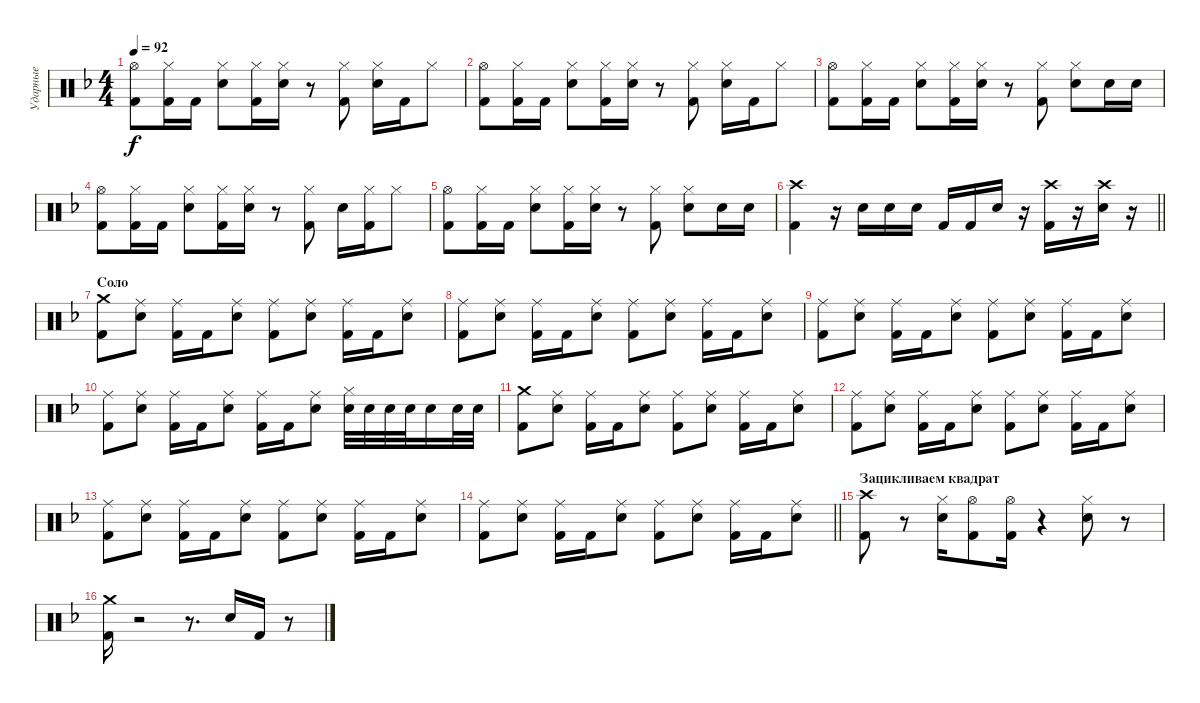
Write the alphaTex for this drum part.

\track ("Ударные" "Ударные") {instrument percussion}
\staff {score}
\articulation defaults
\ts (4 4)
\tempo 92
\clef neutral
\ks dminor
("Kick (hit) 2" "Hi-Hat (open)").8{dy f} ("Kick (hit) 2" "Hi-Hat (closed)").16 "Kick (hit) 2".16 ("Snare (hit) 2" "Hi-Hat (closed)").8 ("Kick (hit) 2" "Hi-Hat (closed)").16 ("Snare (hit) 2" "Hi-Hat (closed)").16 r.8 ("Kick (hit) 2" "Hi-Hat (closed)").8 ("Snare (hit) 2" "Hi-Hat (closed)").16 "Kick (hit) 2".16 "Hi-Hat (closed)".8 |
("Kick (hit) 2" "Hi-Hat (open)").8 ("Kick (hit) 2" "Hi-Hat (closed)").16 "Kick (hit) 2".16 ("Snare (hit) 2" "Hi-Hat (closed)").8 ("Kick (hit) 2" "Hi-Hat (closed)").16 ("Snare (hit) 2" "Hi-Hat (closed)").16 r.8 ("Kick (hit) 2" "Hi-Hat (closed)").8 ("Snare (hit) 2" "Hi-Hat (closed)").16 "Kick (hit) 2".16 "Hi-Hat (closed)".8 |
("Kick (hit) 2" "Hi-Hat (open)").8 ("Kick (hit) 2" "Hi-Hat (closed)").16 "Kick (hit) 2".16 ("Snare (hit) 2" "Hi-Hat (closed)").8 ("Kick (hit) 2" "Hi-Hat (closed)").16 ("Snare (hit) 2" "Hi-Hat (closed)").16 r.8 ("Kick (hit) 2" "Hi-Hat (closed)").8 ("Snare (hit) 2" "Hi-Hat (closed)").8 "Snare (hit) 2".16 "Snare (hit) 2".16 |
("Kick (hit) 2" "Hi-Hat (open)").8 ("Kick (hit) 2" "Hi-Hat (closed)").16 "Kick (hit) 2".16 ("Snare (hit) 2" "Hi-Hat (closed)").8 ("Kick (hit) 2" "Hi-Hat (closed)").16 ("Snare (hit) 2" "Hi-Hat (closed)").16 r.8 ("Kick (hit) 2" "Hi-Hat (closed)").8 "Snare (hit) 2".16 ("Kick (hit) 2" "Hi-Hat (closed)").16 "Hi-Hat (closed)".8 |
("Kick (hit) 2" "Hi-Hat (open)").8 ("Kick (hit) 2" "Hi-Hat (closed)").16 "Kick (hit) 2".16 ("Snare (hit) 2" "Hi-Hat (closed)").8 ("Kick (hit) 2" "Hi-Hat (closed)").16 ("Snare (hit) 2" "Hi-Hat (closed)").16 r.8 ("Kick (hit) 2" "Hi-Hat (closed)").8 ("Snare (hit) 2" "Hi-Hat (closed)").8 "Snare (hit) 2".16 "Snare (hit) 2".16 |
\barLineRight lightlight
("Kick (hit) 2" "Crash high (hit)").4 r.16 "Snare (hit) 2".16 "Snare (hit) 2".16 "Snare (hit) 2".16 "Kick (hit) 2".16 "Kick (hit) 2".16 "Snare (hit) 2".16 r.16 ("Kick (hit) 2" "Crash high (hit)").16 r.16 ("Snare (hit) 2" "Crash high (hit)").16 r.16 |
\section ("" "Соло ")
("Kick (hit) 2" "Crash medium (hit)").8 ("Snare (hit) 2" "Ride (middle)").8 ("Kick (hit) 2" "Ride (middle)").16 "Kick (hit) 2".16 ("Snare (hit) 2" "Ride (middle)").8 ("Kick (hit) 2" "Ride (middle)").8 ("Snare (hit) 2" "Ride (middle)").8 ("Kick (hit) 2" "Ride (middle)").16 "Kick (hit) 2".16 ("Snare (hit) 2" "Ride (middle)").8 |
("Kick (hit) 2" "Ride (middle)").8 ("Snare (hit) 2" "Ride (middle)").8 ("Kick (hit) 2" "Ride (middle)").16 "Kick (hit) 2".16 ("Snare (hit) 2" "Ride (middle)").8 ("Kick (hit) 2" "Ride (middle)").8 ("Snare (hit) 2" "Ride (middle)").8 ("Kick (hit) 2" "Ride (middle)").16 "Kick (hit) 2".16 ("Snare (hit) 2" "Ride (middle)").8 |
("Kick (hit) 2" "Ride (middle)").8 ("Snare (hit) 2" "Ride (middle)").8 ("Kick (hit) 2" "Ride (middle)").16 "Kick (hit) 2".16 ("Snare (hit) 2" "Ride (middle)").8 ("Kick (hit) 2" "Ride (middle)").8 ("Snare (hit) 2" "Ride (middle)").8 ("Kick (hit) 2" "Ride (middle)").16 "Kick (hit) 2".16 ("Snare (hit) 2" "Ride (middle)").8 |
("Kick (hit) 2" "Ride (middle)").8 ("Snare (hit) 2" "Ride (middle)").8 ("Kick (hit) 2" "Ride (middle)").16 "Kick (hit) 2".16 ("Snare (hit) 2" "Ride (middle)").8 ("Kick (hit) 2" "Ride (middle)").16 "Kick (hit) 2".16 ("Snare (hit) 2" "Ride (middle)").8 ("Snare (hit) 2" "Hi-Hat (closed)").32 "Snare (hit) 2".32 "Snare (hit) 2".32 "Electric Snare (hit)".32 "Snare (hit) 2".16 "Snare (hit) 2".32 "Snare (hit) 2".32 |
("Kick (hit) 2" "Crash medium (hit)").8 ("Snare (hit) 2" "Ride (middle)").8 ("Kick (hit) 2" "Ride (middle)").16 "Kick (hit) 2".16 ("Snare (hit) 2" "Ride (middle)").8 ("Kick (hit) 2" "Ride (middle)").8 ("Snare (hit) 2" "Ride (middle)").8 ("Kick (hit) 2" "Ride (middle)").16 "Kick (hit) 2".16 ("Snare (hit) 2" "Ride (middle)").8 |
("Kick (hit) 2" "Ride (middle)").8 ("Snare (hit) 2" "Ride (middle)").8 ("Kick (hit) 2" "Ride (middle)").16 "Kick (hit) 2".16 ("Snare (hit) 2" "Ride (middle)").8 ("Kick (hit) 2" "Ride (middle)").8 ("Snare (hit) 2" "Ride (middle)").8 ("Kick (hit) 2" "Ride (middle)").16 "Kick (hit) 2".16 ("Snare (hit) 2" "Ride (middle)").8 |
("Kick (hit) 2" "Ride (middle)").8 ("Snare (hit) 2" "Ride (middle)").8 ("Kick (hit) 2" "Ride (middle)").16 "Kick (hit) 2".16 ("Snare (hit) 2" "Ride (middle)").8 ("Kick (hit) 2" "Ride (middle)").8 ("Snare (hit) 2" "Ride (middle)").8 ("Kick (hit) 2" "Ride (middle)").16 "Kick (hit) 2".16 ("Snare (hit) 2" "Ride (middle)").8 |
\barLineRight lightlight
("Kick (hit) 2" "Ride (middle)").8 ("Snare (hit) 2" "Ride (middle)").8 ("Kick (hit) 2" "Ride (middle)").16 "Kick (hit) 2".16 ("Snare (hit) 2" "Ride (middle)").8 ("Kick (hit) 2" "Ride (middle)").8 ("Snare (hit) 2" "Ride (middle)").8 ("Kick (hit) 2" "Ride (middle)").16 "Kick (hit) 2".16 ("Snare (hit) 2" "Ride (middle)").8 |
\section ("" "Зацикливаем квадрат")
("Kick (hit) 2" "Crash high (hit)").8 r.8 ("Snare (hit) 2" "Hi-Hat (closed)").16 ("Kick (hit) 2" "Hi-Hat (open)").8 ("Kick (hit) 2" "Hi-Hat (open)").16 r.4 ("Snare (hit) 2" "Hi-Hat (closed)").8 r.8 |
("Kick (hit) 2" "Crash medium (hit)").16 r.2 r.8{d} "Snare (hit) 2".16 "Kick (hit) 2".16 r.8
